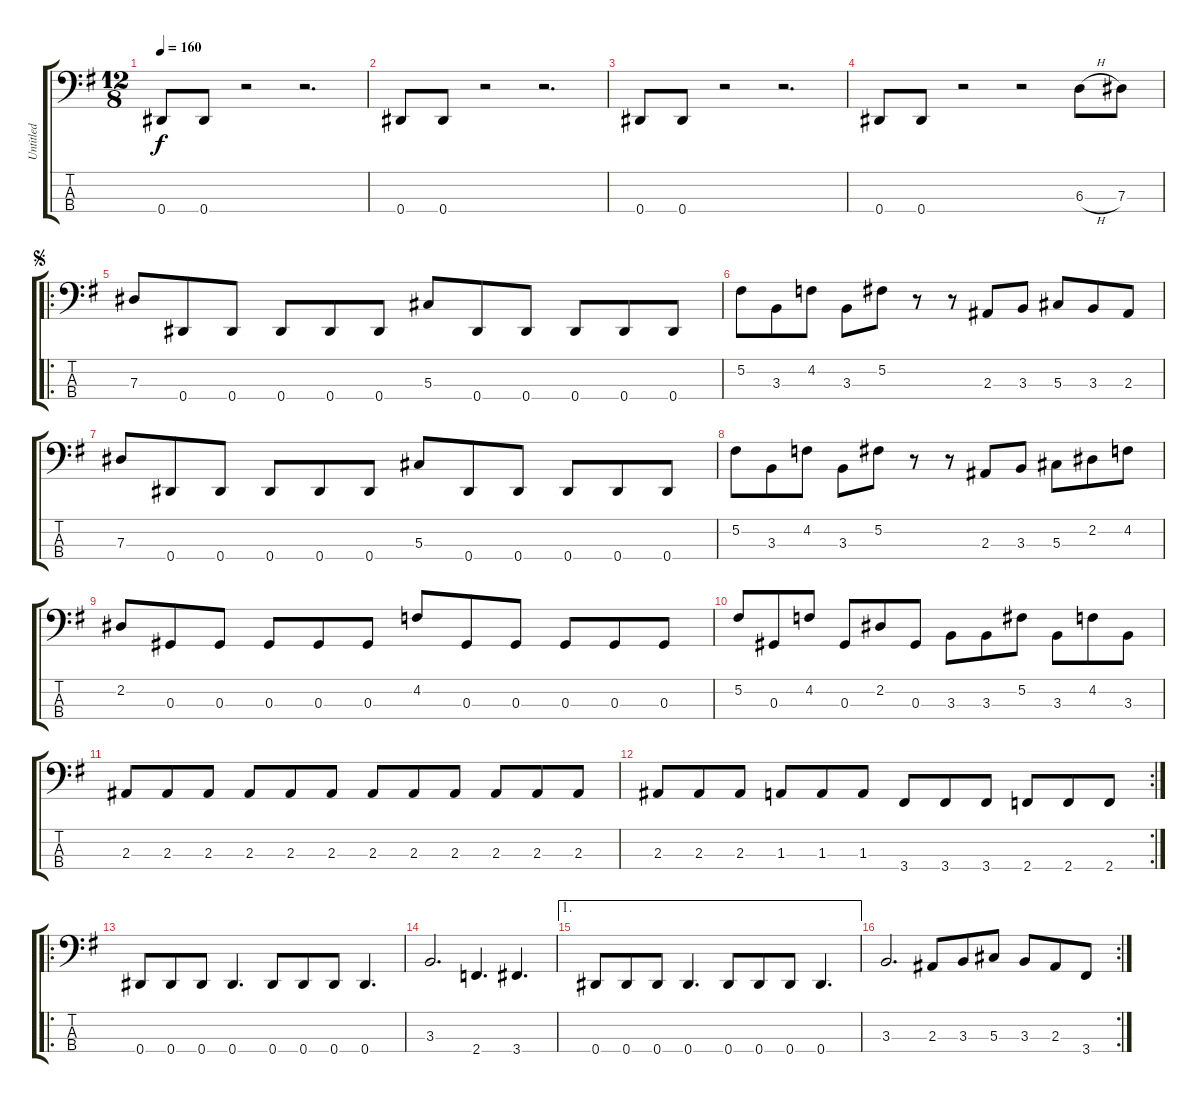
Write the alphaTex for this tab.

\track ("Untitled" "Untitled") {instrument electricbassfinger}
\staff {score tabs}
\tuning (Gb2 Db2 Ab1 Eb1) {hide}
\ts (12 8)
\tempo 160
\clef f4
\ks g
0.4.8{dy f instrument electricbassfinger} 0.4.8 r.2 r.2{d} |
0.4.8 0.4.8 r.2 r.2{d} |
0.4.8 0.4.8 r.2 r.2{d} |
0.4.8 0.4.8 r.2 r.2 6.3{h}.8 7.3.8 |
\ro
\jump segno
7.3.8 0.4.8 0.4.8 0.4.8 0.4.8 0.4.8 5.3.8 0.4.8 0.4.8 0.4.8 0.4.8 0.4.8 |
5.2.8 3.3.8 4.2.8 3.3.8 5.2.8 r.8 r.8 2.3.8 3.3.8 5.3.8 3.3.8 2.3.8 |
7.3.8 0.4.8 0.4.8 0.4.8 0.4.8 0.4.8 5.3.8 0.4.8 0.4.8 0.4.8 0.4.8 0.4.8 |
5.2.8 3.3.8 4.2.8 3.3.8 5.2.8 r.8 r.8 2.3.8 3.3.8 5.3.8 2.2.8 4.2.8 |
2.2.8 0.3.8 0.3.8 0.3.8 0.3.8 0.3.8 4.2.8 0.3.8 0.3.8 0.3.8 0.3.8 0.3.8 |
5.2.8 0.3.8 4.2.8 0.3.8 2.2.8 0.3.8 3.3.8 3.3.8 5.2.8 3.3.8 4.2.8 3.3.8 |
2.3.8 2.3.8 2.3.8 2.3.8 2.3.8 2.3.8 2.3.8 2.3.8 2.3.8 2.3.8 2.3.8 2.3.8 |
\rc 2
2.3.8 2.3.8 2.3.8 1.3.8 1.3.8 1.3.8 3.4.8 3.4.8 3.4.8 2.4.8 2.4.8 2.4.8 |
\ro
0.4.8 0.4.8 0.4.8 0.4.4{d} 0.4.8 0.4.8 0.4.8 0.4.4{d} |
3.3.2{d} 2.4.4{d} 3.4.4{d} |
\ae 1
0.4.8 0.4.8 0.4.8 0.4.4{d} 0.4.8 0.4.8 0.4.8 0.4.4{d} |
\rc 2
3.3.2{d} 2.3.8 3.3.8 5.3.8 3.3.8 2.3.8 3.4.8
